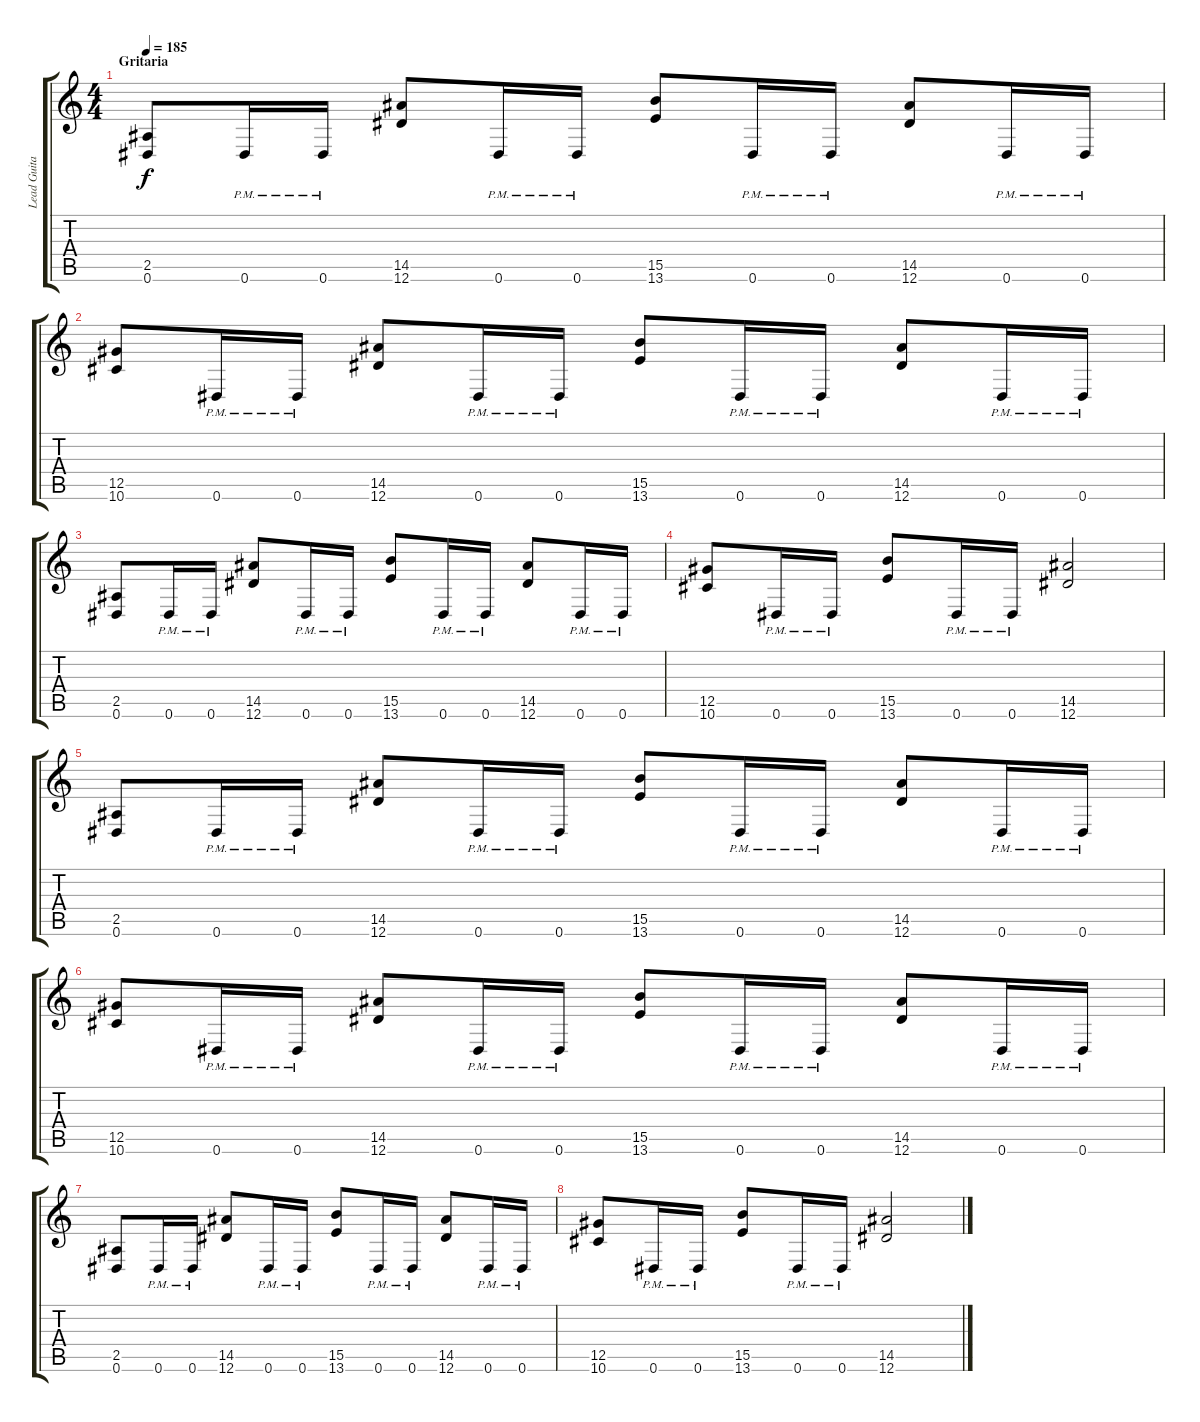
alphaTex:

\track ("Lead Guitar" "Lead Guita") {instrument overdrivenguitar}
\staff {score tabs}
\tuning (Eb4 Bb3 Gb3 Db3 Ab2 Eb2) {hide}
\ts (4 4)
\section ("" "Gritaria")
\tempo 185
\clef g2
\ks c
(2.5 0.6).8{dy f} 0.6{pm}.16 0.6{pm}.16 (14.5 12.6).8 0.6{pm}.16 0.6{pm}.16 (15.5 13.6).8 0.6{pm}.16 0.6{pm}.16 (14.5 12.6).8 0.6{pm}.16 0.6{pm}.16 |
(12.5 10.6).8 0.6{pm}.16 0.6{pm}.16 (14.5 12.6).8 0.6{pm}.16 0.6{pm}.16 (15.5 13.6).8 0.6{pm}.16 0.6{pm}.16 (14.5 12.6).8 0.6{pm}.16 0.6{pm}.16 |
(2.5 0.6).8 0.6{pm}.16 0.6{pm}.16 (14.5 12.6).8 0.6{pm}.16 0.6{pm}.16 (15.5 13.6).8 0.6{pm}.16 0.6{pm}.16 (14.5 12.6).8 0.6{pm}.16 0.6{pm}.16 |
(12.5 10.6).8 0.6{pm}.16 0.6{pm}.16 (15.5 13.6).8 0.6{pm}.16 0.6{pm}.16 (14.5 12.6).2 |
(2.5 0.6).8 0.6{pm}.16 0.6{pm}.16 (14.5 12.6).8 0.6{pm}.16 0.6{pm}.16 (15.5 13.6).8 0.6{pm}.16 0.6{pm}.16 (14.5 12.6).8 0.6{pm}.16 0.6{pm}.16 |
(12.5 10.6).8 0.6{pm}.16 0.6{pm}.16 (14.5 12.6).8 0.6{pm}.16 0.6{pm}.16 (15.5 13.6).8 0.6{pm}.16 0.6{pm}.16 (14.5 12.6).8 0.6{pm}.16 0.6{pm}.16 |
(2.5 0.6).8 0.6{pm}.16 0.6{pm}.16 (14.5 12.6).8 0.6{pm}.16 0.6{pm}.16 (15.5 13.6).8 0.6{pm}.16 0.6{pm}.16 (14.5 12.6).8 0.6{pm}.16 0.6{pm}.16 |
(12.5 10.6).8 0.6{pm}.16 0.6{pm}.16 (15.5 13.6).8 0.6{pm}.16 0.6{pm}.16 (14.5 12.6).2
